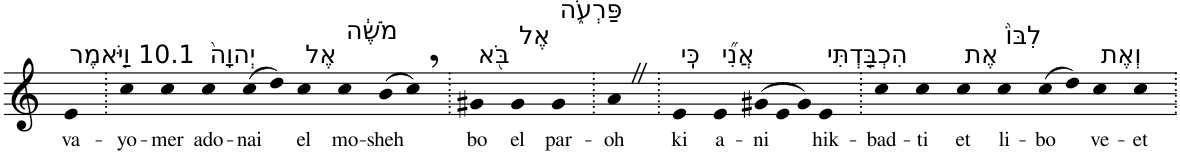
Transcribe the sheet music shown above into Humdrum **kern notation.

**kern	**text
*part1	*part1
*staff1	*staff1
*I"Piano	*
*I'Pno	*
*clefG2	*
*k[]	*
=1	=1
!LO:TX:a:t=10.1 וַיֹּ֤אמֶר	!
!	!LO:LY:b
4e	va-
=2.	=2.
!	!LO:LY:b
4cc	-yo-
!	!LO:LY:b
4cc	-mer
!LO:TX:a:t=יְהוָה֙	!
!	!LO:LY:b
4cc	ado-
!	!LO:LY:b
(>8cc	-nai
8dd)	.
!LO:TX:a:t=אֶל	!
!	!LO:LY:b
4cc	el
!LO:TX:a:t=מֹשֶׁ֔ה	!
!	!LO:LY:b
4cc	mo-
!	!LO:LY:b
(>8b	-sheh
8cc,)	.
=3.	=3.
!LO:TX:a:t=בֹּ֖א	!
!	!LO:LY:b
4g#X	bo
!LO:TX:a:t=אֶל	!
!	!LO:LY:b
4g#	el
!LO:TX:a:t=פַּרְעֹ֑ה	!
!	!LO:LY:b
4g#	par-
=4.	=4.
!	!LO:LY:b
4aZ	-oh
=5.	=5.
!LO:TX:a:t=כִּֽי	!
!	!LO:LY:b
4e	ki
!LO:TX:a:t=אֲנִ֞י	!
!	!LO:LY:b
4e	a-
!	!LO:LY:b
(>12g#X	-ni
12e	.
12g#)	.
!LO:TX:a:t=הִכְבַּ֤דְתִּי	!
!	!LO:LY:b
4e	hik-
=6.	=6.
!	!LO:LY:b
4cc	-bad-
!	!LO:LY:b
4cc	-ti
!LO:TX:a:t=אֶת	!
!	!LO:LY:b
4cc	et
!LO:TX:a:t=לִבּוֹ֙	!
!	!LO:LY:b
4cc	li-
!	!LO:LY:b
(>8cc	-bo
8dd)	.
!LO:TX:a:t=וְאֶת	!
!	!LO:LY:b
4cc	ve-
!	!LO:LY:b
4cc	-et
=.	=.
*-	*-
